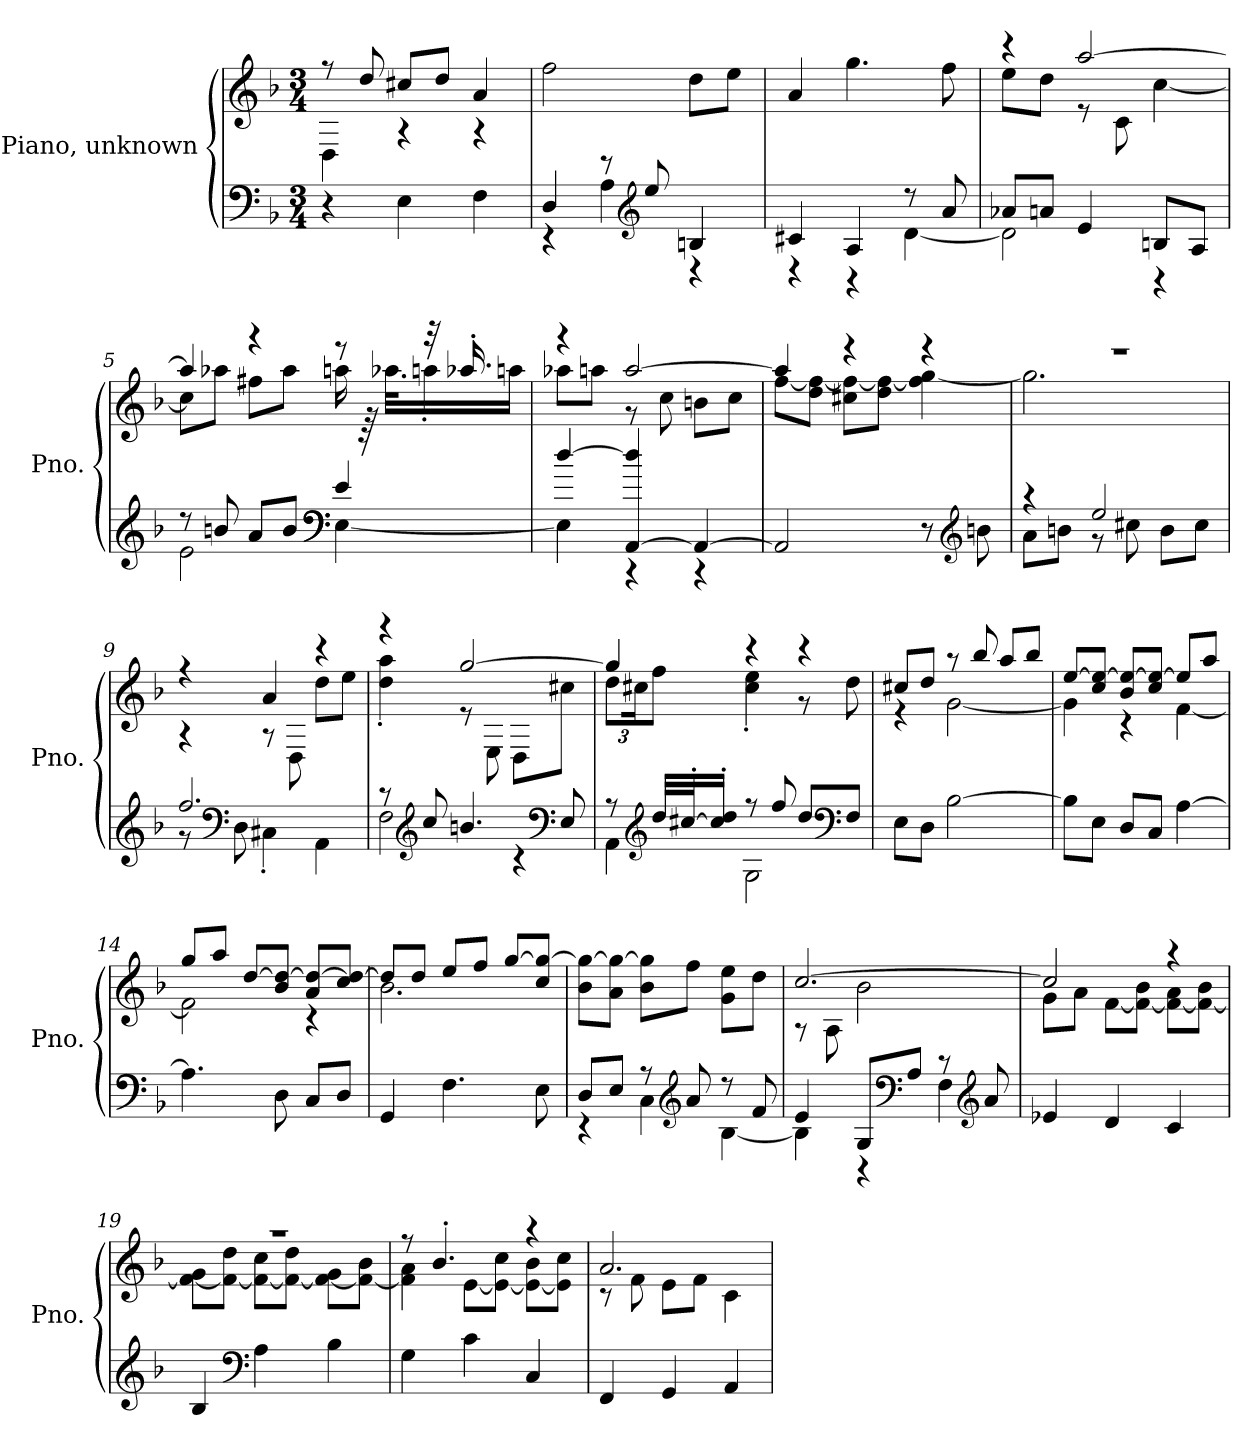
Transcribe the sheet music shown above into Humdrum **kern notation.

**kern	**kern
*part1	*part1
*staff2	*staff1
*I"Piano, unknown	*
*I'Pno.	*
*clefF4	*clefG2
*k[b-]	*k[b-]
*M3/4	*M3/4
*MM103	*MM103
=1	=1
*	*^
4r	8r	4D\
.	8dd/	.
4E\	8cc#X/L	4r
.	8dd/J	.
4F\	4a/	4r
*	*v	*v
=2	=2
*^	*
4D/	4r	2ff\
8r	4A\	.
*clefG2	*	*
8ee/	.	.
4Bn/	4r	8dd\L
.	.	8ee\J
=3	=3	=3
4c#X/	4r	4a/
4A/	4r	4.gg\
8r	[4d\	.
8a/	.	8ff\
=4	=4	=4
*	*	*^
8a-X/L	2d\]	4r	8ee\L
8an/J	.	.	8dd\J
4e/	.	[2aa/	8r
.	.	.	8c\
8Bn/L	4r	.	[4cc\
8A/J	.	.	.
!!LO:LB:g=z	!!
=5	=5	=5	=5
8r	2e\	4aa/]	8cc\L]
8bn/	.	.	8aa-X\J
8a/L	.	4r	8ff#X\L
8b/J	.	.	8aa-\J
*clefF4	*	*	*
4e/	[4E\	8r	16aan\
.	.	.	64r
.	.	.	32.aa-X\KLL
.	.	32r	16aan'\
.	.	16.aa-X'/	.
.	.	.	16aan\JJ
=6	=6	=6	=6
[4dd/	4E\]	4r	8aa-X\L
.	.	.	8aan\J
[4AA/ 4dd/]	4r	[2aa/	8r
.	.	.	8cc\
4AA/_	4r	.	8bn\L
.	.	.	8cc\J
*v	*v	*	*
=7	=7	=7
2AA/]	4aa/]	[8ff\L
.	.	8dd\ 8ff\_J
.	4r	8cc#X\ 8ff\_L
.	.	8dd\ 8ff\_J
8r	4r	4ff\] [4gg\
*clefG2	*	*
8bn\	.	.
!!LO:LB:g=z	!!
=8	=8	=8
*^	*	*
4r	8a\L	2.r	2.gg\]
.	8bn\J	.	.
2ee/	8r	.	.
.	8cc#X\	.	.
.	8b\L	.	.
.	8cc#\J	.	.
=9	=9	=9	=9
2.ff/	8r	4r	4r
*clefF4	*	*	*
.	8D\	.	.
.	4C#X'\	4a/	8r
.	.	.	8D\
.	4AA\	4r	8dd\L
.	.	.	8ee\J
=10	=10	=10	=10
8r	2F\	4r	4dd\' 4aa\'
*clefG2	*	*	*
8cc/	.	.	.
4.bn/	.	[2gg/	8r
.	.	.	8E\
.	4r	.	8D\L
*clefF4	*	*	*
8E/	.	.	8cc#X\J
!!LO:LB:g=z	!!
=11	=11	=11	=11
*	*	*	*Xbrackettup
8r	4AA\	4gg/]	12dd\L
.	.	.	24cc#X\K
*clefG2	*	*	*
32dd/LLL	.	.	8ff\J
[32cc#X'/J	.	.	.
16cc#/]' 16dd/'JJ	.	.	.
8r	2G\	4r	4cc#\' 4ee\'
8ff/	.	.	.
8dd/L	.	4r	8r
*clefF4	*	*	*
8F/J	.	.	8dd\
*v	*v	*	*
=12	=12	=12
8E\L	8cc#X/L	4r
8D\J	8dd/J	.
[2B-\	8r	[2g\
.	8bb-/	.
.	8aa/L	.
.	8bb-/J	.
=13	=13	=13
8B-\L]	[8ee/L	4g\]
8E\J	8cc/ 8ee/_J	.
8D/L	8b-/ 8ee/_L	4r
8C/J	8cc/ 8ee/_J	.
[4A\	8ee/L]	[4f\
.	8aa/J	.
=14	=14	=14
4.A\]	8gg/L	2f\]
.	8aa/J	.
.	[8dd/L	.
8D\	8b-/ 8dd/_J	.
8C/L	8a/ 8dd/_L	4r
8D/J	8cc/ 8dd/_J	.
!!LO:LB:g=z	!!
=15	=15	=15
4GG/	8dd/L]	2.b-\
.	8dd/J	.
4.F\	8ee/L	.
.	8ff/J	.
.	[8gg/L	.
8E\	8cc/ 8gg/_J	.
*	*v	*v
=16	=16
*^	*
8D/L	4r	8b-\ 8gg\_L
8E/J	.	8a\ 8gg\_J
8r	4C\	8b-\ 8gg\]L
*clefG2	*	*
8a/	.	8ff\J
8r	[4B-\	8g\ 8ee\L
8f/	.	8dd\J
=17	=17	=17
*	*	*^
4e/	4B-\]	[2.cc/	8r
.	.	.	8A\
8G/L	4r	.	2b-\
*clefF4	*	*	*
8A/J	.	.	.
8r	4F\	.	.
*clefG2	*	*	*
8a/	.	.	.
*v	*v	*	*
=18	=18	=18
4e-X/	2cc/]	8g\L
.	.	8a\J
4d/	.	[8f\L
.	.	8f\_ 8b-\J
4c/	4r	8f\_ 8a\L
.	.	8f\_ 8b-\J
!!LO:LB:g=z	!!
=19	=19	=19
4B-/	2.r	8f\_ 8g\L
.	.	8f\_ 8dd\J
*clefF4	*	*
4A\	.	8f\_ 8cc\L
.	.	8f\_ 8dd\J
4B-\	.	8f\_ 8g\L
.	.	8f\_ 8b-\J
=20	=20	=20
4G\	8r	4f\] 4a\
.	4.b-'/	.
4c\	.	[8e\L
.	.	8e\_ 8cc\J
4C/	4r	8e\_ 8b-\L
.	.	8e\] 8cc\J
=21	=21	=21
4FF/	2.a/	8r
.	.	8f\
4GG/	.	8e\L
.	.	8f\J
4AA/	.	4c\
*	*v	*v
=	=
*-	*-
